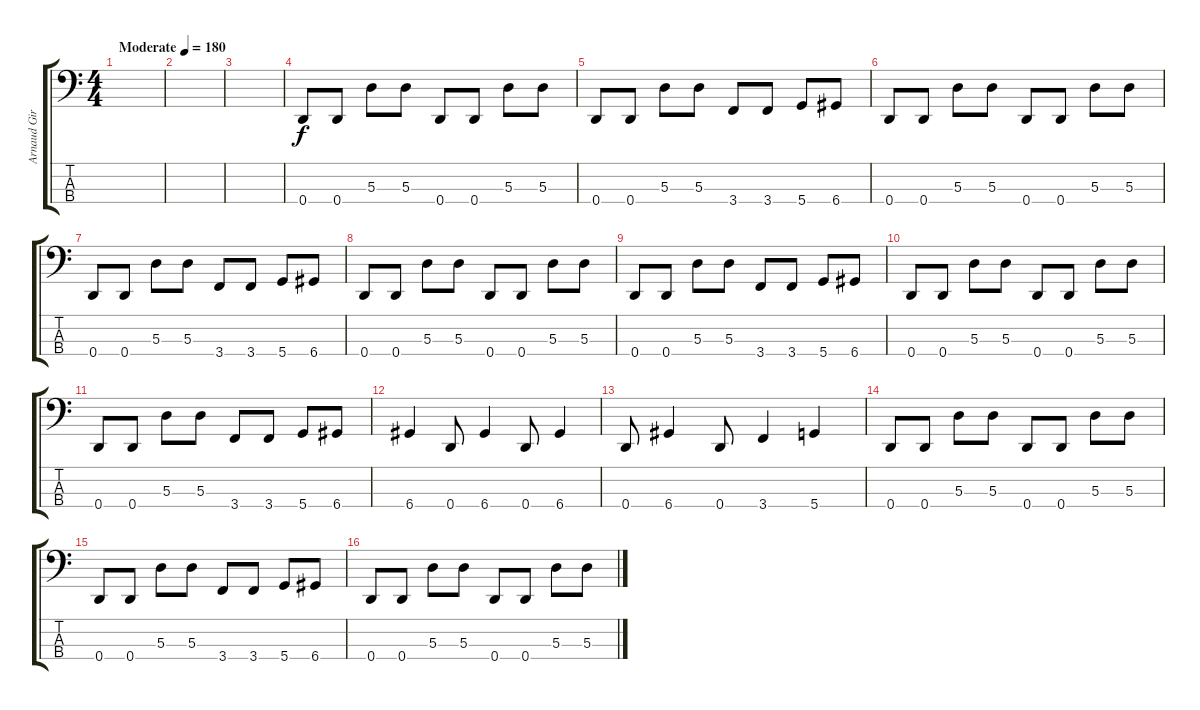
\track ("Arnaud Giroux" "Arnaud Gir") {instrument electricbassfinger}
\staff {score tabs}
\tuning (G2 D2 A1 D1) {hide}
\ts (4 4)
\tempo (180 "Moderate")
\clef f4
\ks c
|
|
|
0.4.8 0.4.8 5.3.8 5.3.8 0.4.8 0.4.8 5.3.8 5.3.8 |
0.4.8 0.4.8 5.3.8 5.3.8 3.4.8 3.4.8 5.4.8 6.4.8 |
0.4.8 0.4.8 5.3.8 5.3.8 0.4.8 0.4.8 5.3.8 5.3.8 |
0.4.8 0.4.8 5.3.8 5.3.8 3.4.8 3.4.8 5.4.8 6.4.8 |
0.4.8 0.4.8 5.3.8 5.3.8 0.4.8 0.4.8 5.3.8 5.3.8 |
0.4.8 0.4.8 5.3.8 5.3.8 3.4.8 3.4.8 5.4.8 6.4.8 |
0.4.8 0.4.8 5.3.8 5.3.8 0.4.8 0.4.8 5.3.8 5.3.8 |
0.4.8 0.4.8 5.3.8 5.3.8 3.4.8 3.4.8 5.4.8 6.4.8 |
6.4.4 0.4.8 6.4.4 0.4.8 6.4.4 |
0.4.8 6.4.4 0.4.8 3.4.4 5.4.4 |
0.4.8 0.4.8 5.3.8 5.3.8 0.4.8 0.4.8 5.3.8 5.3.8 |
0.4.8 0.4.8 5.3.8 5.3.8 3.4.8 3.4.8 5.4.8 6.4.8 |
0.4.8 0.4.8 5.3.8 5.3.8 0.4.8 0.4.8 5.3.8 5.3.8
